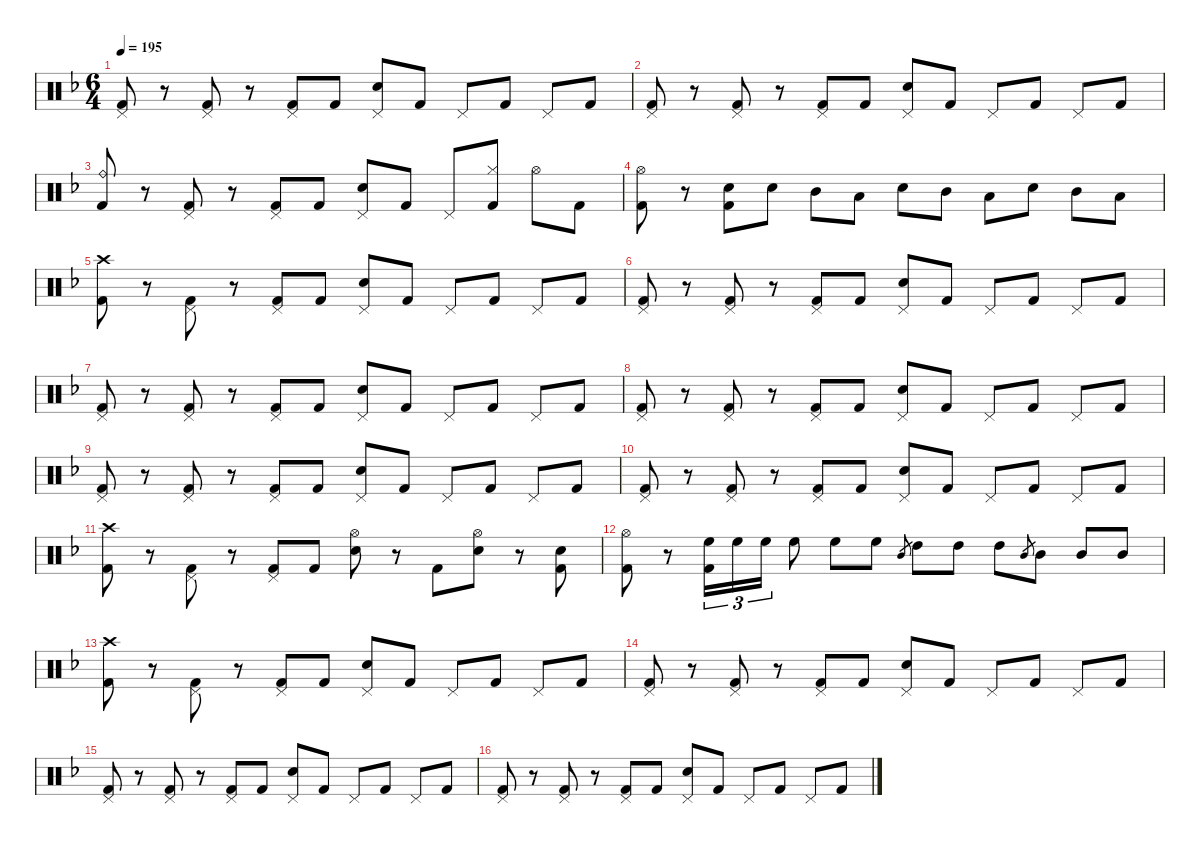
\defaultSystemsLayout 4
\hideDynamics
\bracketExtendMode nobrackets
\singleTrackTrackNamePolicy hidden
\multiTrackTrackNamePolicy hidden
\firstSystemTrackNameMode fullname
\firstSystemTrackNameOrientation horizontal
\otherSystemsTrackNameOrientation horizontal
\track ("Drums" "drm.") {instrument percussion}
\staff {score}
\articulation defaults
\ts (6 4)
\tempo 195
\clef neutral
\ks dminor
("Pedal Hi-Hat (hit)"{acc forcenatural} "Kick (hit) 2"{acc forcenatural}).8{dy mp beam Up} r.8{beam Up} ("Pedal Hi-Hat (hit)"{acc forcenatural} "Kick (hit) 2"{acc forcenatural}).8{beam Up} r.8{beam Up} ("Pedal Hi-Hat (hit)"{acc forcenatural} "Kick (hit) 2"{acc forcenatural}).8{beam Up} "Kick (hit) 2"{acc forcenatural}.8{beam Up} ("Pedal Hi-Hat (hit)"{acc forcenatural} "Snare (hit) 2"{acc forcenatural}).8{beam Up} "Kick (hit) 2"{acc forcenatural}.8{beam Up} "Pedal Hi-Hat (hit)"{acc forcenatural}.8{beam Up} "Kick (hit) 2"{acc forcenatural}.8{beam Up} "Pedal Hi-Hat (hit)"{acc forcenatural}.8{beam Up} "Kick (hit) 2"{acc forcenatural}.8{beam Up} |
("Pedal Hi-Hat (hit)"{acc forcenatural} "Kick (hit) 2"{acc forcenatural}).8{beam Up} r.8{beam Up} ("Pedal Hi-Hat (hit)"{acc forcenatural} "Kick (hit) 2"{acc forcenatural}).8{beam Up} r.8{beam Up} ("Pedal Hi-Hat (hit)"{acc forcenatural} "Kick (hit) 2"{acc forcenatural}).8{beam Up} "Kick (hit) 2"{acc forcenatural}.8{beam Up} ("Pedal Hi-Hat (hit)"{acc forcenatural} "Snare (hit) 2"{acc forcenatural}).8{beam Up} "Kick (hit) 2"{acc forcenatural}.8{beam Up} "Pedal Hi-Hat (hit)"{acc forcenatural}.8{beam Up} "Kick (hit) 2"{acc forcenatural}.8{beam Up} "Pedal Hi-Hat (hit)"{acc forcenatural}.8{beam Up} "Kick (hit) 2"{acc forcenatural}.8{beam Up} |
("Ride (bell)"{acc forcenatural} "Kick (hit) 2"{acc forcenatural}).8{beam Up} r.8{beam Up} ("Pedal Hi-Hat (hit)"{acc forcenatural} "Kick (hit) 2"{acc forcenatural}).8{beam Up} r.8{beam Up} ("Pedal Hi-Hat (hit)"{acc forcenatural} "Kick (hit) 2"{acc forcenatural}).8{beam Up} "Kick (hit) 2"{acc forcenatural}.8{beam Up} ("Pedal Hi-Hat (hit)"{acc forcenatural} "Snare (hit) 2"{acc forcenatural}).8{beam Up} "Kick (hit) 2"{acc forcenatural}.8{beam Up} "Pedal Hi-Hat (hit)"{acc forcenatural}.8{beam Up} ("Hi-Hat (closed)"{acc forcenatural} "Kick (hit) 2"{acc forcenatural}).8{beam Down} "Hi-Hat (open)"{acc forcenatural}.8{beam Down} "Kick (hit) 2"{acc forcenatural}.8{beam Down} |
("Hi-Hat (open)"{acc forcenatural} "Kick (hit) 2"{acc forcenatural}).8{beam Down} r.8{beam Down} ("Snare (hit) 2"{acc forcenatural} "Kick (hit) 2"{acc forcenatural}).8{beam Down} "Snare (hit) 2"{acc forcenatural}.8{beam Down} "Mid Tom (hit)"{acc forcenatural}.8{beam Down} "Low Tom (hit)"{acc forcenatural}.8{beam Down} "Snare (hit) 2"{acc forcenatural}.8{beam Down} "Mid Tom (hit)"{acc forcenatural}.8{beam Down} "Low Tom (hit)"{acc forcenatural}.8{beam Down} "Snare (hit) 2"{acc forcenatural}.8{beam Down} "Mid Tom (hit)"{acc forcenatural}.8{beam Down} "Low Tom (hit)"{acc forcenatural}.8{beam Down} |
("Crash high (hit)"{acc forcenatural} "Kick (hit) 2"{acc forcenatural}).8{beam Down} r.8{beam Down} ("Pedal Hi-Hat (hit)"{acc forcenatural} "Kick (hit) 2"{acc forcenatural}).8{beam Down} r.8{beam Down} ("Pedal Hi-Hat (hit)"{acc forcenatural} "Kick (hit) 2"{acc forcenatural}).8{beam Up} "Kick (hit) 2"{acc forcenatural}.8{beam Up} ("Pedal Hi-Hat (hit)"{acc forcenatural} "Snare (hit) 2"{acc forcenatural}).8{beam Up} "Kick (hit) 2"{acc forcenatural}.8{beam Up} "Pedal Hi-Hat (hit)"{acc forcenatural}.8{beam Up} "Kick (hit) 2"{acc forcenatural}.8{beam Up} "Pedal Hi-Hat (hit)"{acc forcenatural}.8{beam Up} "Kick (hit) 2"{acc forcenatural}.8{beam Up} |
("Pedal Hi-Hat (hit)"{acc forcenatural} "Kick (hit) 2"{acc forcenatural}).8{beam Up} r.8{beam Up} ("Pedal Hi-Hat (hit)"{acc forcenatural} "Kick (hit) 2"{acc forcenatural}).8{beam Up} r.8{beam Up} ("Pedal Hi-Hat (hit)"{acc forcenatural} "Kick (hit) 2"{acc forcenatural}).8{beam Up} "Kick (hit) 2"{acc forcenatural}.8{beam Up} ("Pedal Hi-Hat (hit)"{acc forcenatural} "Snare (hit) 2"{acc forcenatural}).8{beam Up} "Kick (hit) 2"{acc forcenatural}.8{beam Up} "Pedal Hi-Hat (hit)"{acc forcenatural}.8{beam Up} "Kick (hit) 2"{acc forcenatural}.8{beam Up} "Pedal Hi-Hat (hit)"{acc forcenatural}.8{beam Up} "Kick (hit) 2"{acc forcenatural}.8{beam Up} |
("Pedal Hi-Hat (hit)"{acc forcenatural} "Kick (hit) 2"{acc forcenatural}).8{beam Up} r.8{beam Up} ("Pedal Hi-Hat (hit)"{acc forcenatural} "Kick (hit) 2"{acc forcenatural}).8{beam Up} r.8{beam Up} ("Pedal Hi-Hat (hit)"{acc forcenatural} "Kick (hit) 2"{acc forcenatural}).8{beam Up} "Kick (hit) 2"{acc forcenatural}.8{beam Up} ("Pedal Hi-Hat (hit)"{acc forcenatural} "Snare (hit) 2"{acc forcenatural}).8{beam Up} "Kick (hit) 2"{acc forcenatural}.8{beam Up} "Pedal Hi-Hat (hit)"{acc forcenatural}.8{beam Up} "Kick (hit) 2"{acc forcenatural}.8{beam Up} "Pedal Hi-Hat (hit)"{acc forcenatural}.8{beam Up} "Kick (hit) 2"{acc forcenatural}.8{beam Up} |
("Pedal Hi-Hat (hit)"{acc forcenatural} "Kick (hit) 2"{acc forcenatural}).8{beam Up} r.8{beam Up} ("Pedal Hi-Hat (hit)"{acc forcenatural} "Kick (hit) 2"{acc forcenatural}).8{beam Up} r.8{beam Up} ("Pedal Hi-Hat (hit)"{acc forcenatural} "Kick (hit) 2"{acc forcenatural}).8{beam Up} "Kick (hit) 2"{acc forcenatural}.8{beam Up} ("Pedal Hi-Hat (hit)"{acc forcenatural} "Snare (hit) 2"{acc forcenatural}).8{beam Up} "Kick (hit) 2"{acc forcenatural}.8{beam Up} "Pedal Hi-Hat (hit)"{acc forcenatural}.8{beam Up} "Kick (hit) 2"{acc forcenatural}.8{beam Up} "Pedal Hi-Hat (hit)"{acc forcenatural}.8{beam Up} "Kick (hit) 2"{acc forcenatural}.8{beam Up} |
("Pedal Hi-Hat (hit)"{acc forcenatural} "Kick (hit) 2"{acc forcenatural}).8{beam Up} r.8{beam Up} ("Pedal Hi-Hat (hit)"{acc forcenatural} "Kick (hit) 2"{acc forcenatural}).8{beam Up} r.8{beam Up} ("Pedal Hi-Hat (hit)"{acc forcenatural} "Kick (hit) 2"{acc forcenatural}).8{beam Up} "Kick (hit) 2"{acc forcenatural}.8{beam Up} ("Pedal Hi-Hat (hit)"{acc forcenatural} "Snare (hit) 2"{acc forcenatural}).8{beam Up} "Kick (hit) 2"{acc forcenatural}.8{beam Up} "Pedal Hi-Hat (hit)"{acc forcenatural}.8{beam Up} "Kick (hit) 2"{acc forcenatural}.8{beam Up} "Pedal Hi-Hat (hit)"{acc forcenatural}.8{beam Up} "Kick (hit) 2"{acc forcenatural}.8{beam Up} |
("Pedal Hi-Hat (hit)"{acc forcenatural} "Kick (hit) 2"{acc forcenatural}).8{beam Up} r.8{beam Up} ("Pedal Hi-Hat (hit)"{acc forcenatural} "Kick (hit) 2"{acc forcenatural}).8{beam Up} r.8{beam Up} ("Pedal Hi-Hat (hit)"{acc forcenatural} "Kick (hit) 2"{acc forcenatural}).8{beam Up} "Kick (hit) 2"{acc forcenatural}.8{beam Up} ("Pedal Hi-Hat (hit)"{acc forcenatural} "Snare (hit) 2"{acc forcenatural}).8{beam Up} "Kick (hit) 2"{acc forcenatural}.8{beam Up} "Pedal Hi-Hat (hit)"{acc forcenatural}.8{beam Up} "Kick (hit) 2"{acc forcenatural}.8{beam Up} "Pedal Hi-Hat (hit)"{acc forcenatural}.8{beam Up} "Kick (hit) 2"{acc forcenatural}.8{beam Up} |
("Crash high (hit)"{acc forcenatural} "Kick (hit) 2"{acc forcenatural}).8{beam Down} r.8{beam Down} ("Pedal Hi-Hat (hit)"{acc forcenatural} "Kick (hit) 2"{acc forcenatural}).8{beam Down} r.8{beam Down} ("Pedal Hi-Hat (hit)"{acc forcenatural} "Kick (hit) 2"{acc forcenatural}).8{beam Up} "Kick (hit) 2"{acc forcenatural}.8{beam Up} ("Hi-Hat (open)"{acc forcenatural} "Snare (hit) 2"{acc forcenatural}).8{beam Down} r.8{beam Down} "Kick (hit) 2"{acc forcenatural}.8{beam Down} ("Hi-Hat (open)"{acc forcenatural} "Snare (hit) 2"{acc forcenatural}).8{beam Down} r.8{beam Down} ("Snare (hit) 2"{acc forcenatural} "Kick (hit) 2"{acc forcenatural}).8{beam Down} |
("Hi-Hat (open)"{acc forcenatural} "Kick (hit) 2"{acc forcenatural}).8{dy f beam Down} r.8{beam Down} ("High Floor Tom (hit)"{acc forcenatural} "Kick (hit) 2"{acc forcenatural}).16{tu (3 2) dy mf beam Down} "High Floor Tom (hit)"{acc forcenatural}.16{tu (3 2) beam Down} "High Floor Tom (hit)"{acc forcenatural}.16{tu (3 2) beam Down} "High Floor Tom (hit)"{acc forcenatural}.8{beam Down} "High Floor Tom (hit)"{acc forcenatural}.8{beam Down} "High Floor Tom (hit)"{acc forcenatural}.8{beam Down} "Mid Tom (hit)"{acc forcenatural}.8{gr beam Up} "High Tom (hit)"{acc forcenatural}.8{beam Down} "High Tom (hit)"{acc forcenatural}.8{beam Down} "High Tom (hit)"{acc forcenatural}.8{beam Down} "Mid Tom (hit)"{acc forcenatural}.8{gr beam Up} "Mid Tom (hit)"{acc forcenatural}.8{beam Up} "Mid Tom (hit)"{acc forcenatural}.8{beam Up} "Mid Tom (hit)"{acc forcenatural}.8{beam Up} |
("Crash high (hit)"{acc forcenatural} "Kick (hit) 2"{acc forcenatural}).8{beam Down} r.8{beam Down} ("Pedal Hi-Hat (hit)"{acc forcenatural} "Kick (hit) 2"{acc forcenatural}).8{beam Down} r.8{beam Down} ("Pedal Hi-Hat (hit)"{acc forcenatural} "Kick (hit) 2"{acc forcenatural}).8{beam Up} "Kick (hit) 2"{acc forcenatural}.8{beam Up} ("Pedal Hi-Hat (hit)"{acc forcenatural} "Snare (hit) 2"{acc forcenatural}).8{beam Up} "Kick (hit) 2"{acc forcenatural}.8{beam Up} "Pedal Hi-Hat (hit)"{acc forcenatural}.8{beam Up} "Kick (hit) 2"{acc forcenatural}.8{beam Up} "Pedal Hi-Hat (hit)"{acc forcenatural}.8{beam Up} "Kick (hit) 2"{acc forcenatural}.8{beam Up} |
("Pedal Hi-Hat (hit)"{acc forcenatural} "Kick (hit) 2"{acc forcenatural}).8{beam Up} r.8{beam Up} ("Pedal Hi-Hat (hit)"{acc forcenatural} "Kick (hit) 2"{acc forcenatural}).8{beam Up} r.8{beam Up} ("Pedal Hi-Hat (hit)"{acc forcenatural} "Kick (hit) 2"{acc forcenatural}).8{beam Up} "Kick (hit) 2"{acc forcenatural}.8{beam Up} ("Pedal Hi-Hat (hit)"{acc forcenatural} "Snare (hit) 2"{acc forcenatural}).8{beam Up} "Kick (hit) 2"{acc forcenatural}.8{beam Up} "Pedal Hi-Hat (hit)"{acc forcenatural}.8{beam Up} "Kick (hit) 2"{acc forcenatural}.8{beam Up} "Pedal Hi-Hat (hit)"{acc forcenatural}.8{beam Up} "Kick (hit) 2"{acc forcenatural}.8{beam Up} |
("Pedal Hi-Hat (hit)"{acc forcenatural} "Kick (hit) 2"{acc forcenatural}).8{beam Up} r.8{beam Up} ("Pedal Hi-Hat (hit)"{acc forcenatural} "Kick (hit) 2"{acc forcenatural}).8{beam Up} r.8{beam Up} ("Pedal Hi-Hat (hit)"{acc forcenatural} "Kick (hit) 2"{acc forcenatural}).8{beam Up} "Kick (hit) 2"{acc forcenatural}.8{beam Up} ("Pedal Hi-Hat (hit)"{acc forcenatural} "Snare (hit) 2"{acc forcenatural}).8{beam Up} "Kick (hit) 2"{acc forcenatural}.8{beam Up} "Pedal Hi-Hat (hit)"{acc forcenatural}.8{beam Up} "Kick (hit) 2"{acc forcenatural}.8{beam Up} "Pedal Hi-Hat (hit)"{acc forcenatural}.8{beam Up} "Kick (hit) 2"{acc forcenatural}.8{beam Up} |
("Pedal Hi-Hat (hit)"{acc forcenatural} "Kick (hit) 2"{acc forcenatural}).8{beam Up} r.8{beam Up} ("Pedal Hi-Hat (hit)"{acc forcenatural} "Kick (hit) 2"{acc forcenatural}).8{beam Up} r.8{beam Up} ("Pedal Hi-Hat (hit)"{acc forcenatural} "Kick (hit) 2"{acc forcenatural}).8{beam Up} "Kick (hit) 2"{acc forcenatural}.8{beam Up} ("Pedal Hi-Hat (hit)"{acc forcenatural} "Snare (hit) 2"{acc forcenatural}).8{beam Up} "Kick (hit) 2"{acc forcenatural}.8{beam Up} "Pedal Hi-Hat (hit)"{acc forcenatural}.8{beam Up} "Kick (hit) 2"{acc forcenatural}.8{beam Up} "Pedal Hi-Hat (hit)"{acc forcenatural}.8{beam Up} "Kick (hit) 2"{acc forcenatural}.8{beam Up}
